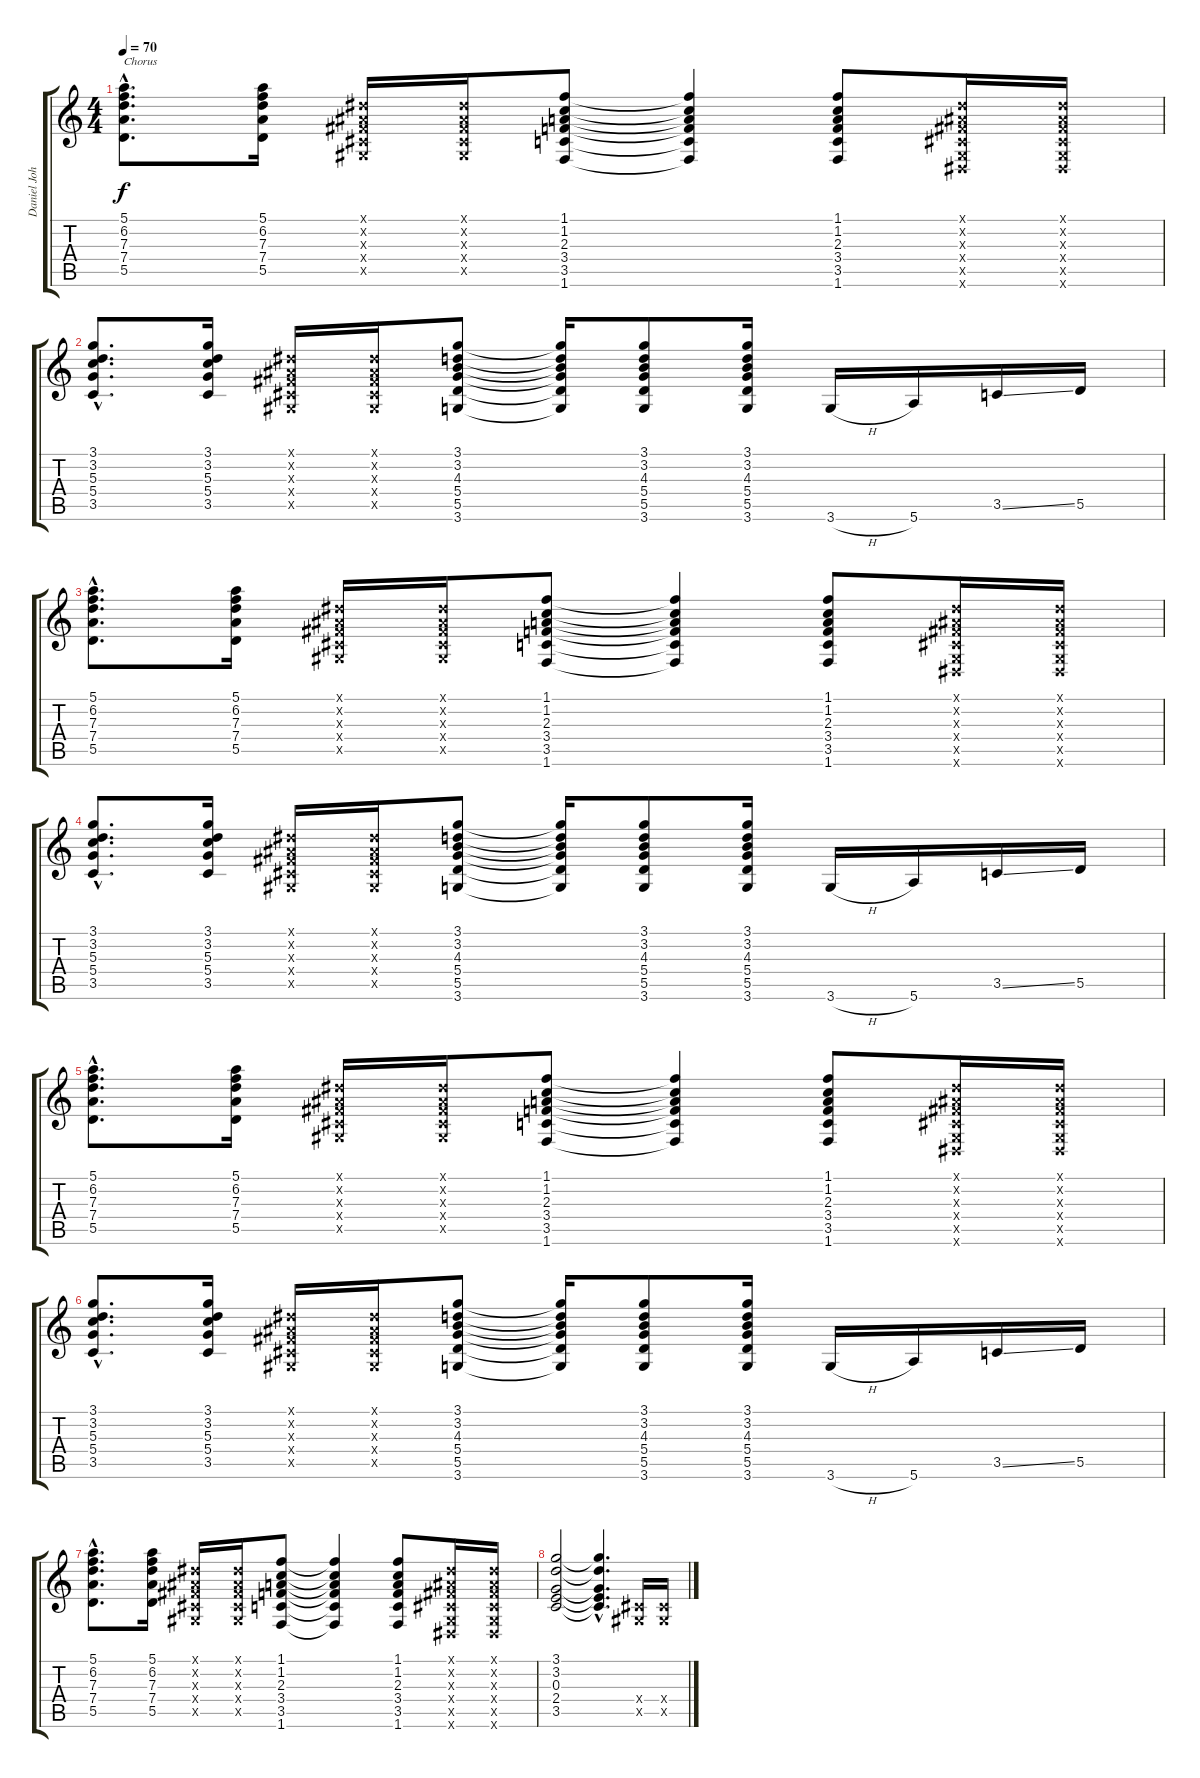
\track ("Daniel Johns (gtr4)" "Daniel Joh") {instrument acousticguitarnylon}
\staff {score tabs}
\tuning (E4 B3 G3 D3 A2 E2) {hide}
\ts (4 4)
\tempo 70
\clef g2
\ks c
(5.1{hac} 6.2{hac} 7.3{hac} 7.4{hac} 5.5{hac}).8{d txt "Chorus" dy f} (5.1 6.2 7.3 7.4 5.5).16 (-1.1{x} -1.2{x} -1.3{x} -1.4{x} -1.5{x}).16 (-1.1{x} -1.2{x} -1.3{x} -1.4{x} -1.5{x}).16 (1.1 1.2 2.3 3.4 3.5 1.6).8 (1.1{t} 1.2{t} 2.3{t} 3.4{t} 3.5{t} 1.6{t}).4 (1.1 1.2 2.3 3.4 3.5 1.6).8 (-1.1{x} -1.2{x} -1.3{x} -1.4{x} -1.5{x} -1.6{x}).16 (-1.1{x} -1.2{x} -1.3{x} -1.4{x} -1.5{x} -1.6{x}).16 |
(3.1{hac} 3.2{hac} 5.3{hac} 5.4{hac} 3.5{hac}).8{d} (3.1 3.2 5.3 5.4 3.5).16 (-1.1{x} -1.2{x} -1.3{x} -1.4{x} -1.5{x}).16 (-1.1{x} -1.2{x} -1.3{x} -1.4{x} -1.5{x}).16 (3.1 3.2 4.3 5.4 5.5 3.6).8 (3.1{t} 3.2{t} 4.3{t} 5.4{t} 5.5{t} 3.6{t}).16 (3.1 3.2 4.3 5.4 5.5 3.6).8 (3.1 3.2 4.3 5.4 5.5 3.6).16 3.6{h}.16 5.6.16 3.5{ss}.16 5.5.16 |
(5.1{hac} 6.2{hac} 7.3{hac} 7.4{hac} 5.5{hac}).8{d} (5.1 6.2 7.3 7.4 5.5).16 (-1.1{x} -1.2{x} -1.3{x} -1.4{x} -1.5{x}).16 (-1.1{x} -1.2{x} -1.3{x} -1.4{x} -1.5{x}).16 (1.1 1.2 2.3 3.4 3.5 1.6).8 (1.1{t} 1.2{t} 2.3{t} 3.4{t} 3.5{t} 1.6{t}).4 (1.1 1.2 2.3 3.4 3.5 1.6).8 (-1.1{x} -1.2{x} -1.3{x} -1.4{x} -1.5{x} -1.6{x}).16 (-1.1{x} -1.2{x} -1.3{x} -1.4{x} -1.5{x} -1.6{x}).16 |
(3.1{hac} 3.2{hac} 5.3{hac} 5.4{hac} 3.5{hac}).8{d} (3.1 3.2 5.3 5.4 3.5).16 (-1.1{x} -1.2{x} -1.3{x} -1.4{x} -1.5{x}).16 (-1.1{x} -1.2{x} -1.3{x} -1.4{x} -1.5{x}).16 (3.1 3.2 4.3 5.4 5.5 3.6).8 (3.1{t} 3.2{t} 4.3{t} 5.4{t} 5.5{t} 3.6{t}).16 (3.1 3.2 4.3 5.4 5.5 3.6).8 (3.1 3.2 4.3 5.4 5.5 3.6).16 3.6{h}.16 5.6.16 3.5{ss}.16 5.5.16 |
(5.1{hac} 6.2{hac} 7.3{hac} 7.4{hac} 5.5{hac}).8{d} (5.1 6.2 7.3 7.4 5.5).16 (-1.1{x} -1.2{x} -1.3{x} -1.4{x} -1.5{x}).16 (-1.1{x} -1.2{x} -1.3{x} -1.4{x} -1.5{x}).16 (1.1 1.2 2.3 3.4 3.5 1.6).8 (1.1{t} 1.2{t} 2.3{t} 3.4{t} 3.5{t} 1.6{t}).4 (1.1 1.2 2.3 3.4 3.5 1.6).8 (-1.1{x} -1.2{x} -1.3{x} -1.4{x} -1.5{x} -1.6{x}).16 (-1.1{x} -1.2{x} -1.3{x} -1.4{x} -1.5{x} -1.6{x}).16 |
(3.1{hac} 3.2{hac} 5.3{hac} 5.4{hac} 3.5{hac}).8{d} (3.1 3.2 5.3 5.4 3.5).16 (-1.1{x} -1.2{x} -1.3{x} -1.4{x} -1.5{x}).16 (-1.1{x} -1.2{x} -1.3{x} -1.4{x} -1.5{x}).16 (3.1 3.2 4.3 5.4 5.5 3.6).8 (3.1{t} 3.2{t} 4.3{t} 5.4{t} 5.5{t} 3.6{t}).16 (3.1 3.2 4.3 5.4 5.5 3.6).8 (3.1 3.2 4.3 5.4 5.5 3.6).16 3.6{h}.16 5.6.16 3.5{ss}.16 5.5.16 |
(5.1{hac} 6.2{hac} 7.3{hac} 7.4{hac} 5.5{hac}).8{d} (5.1 6.2 7.3 7.4 5.5).16 (-1.1{x} -1.2{x} -1.3{x} -1.4{x} -1.5{x}).16 (-1.1{x} -1.2{x} -1.3{x} -1.4{x} -1.5{x}).16 (1.1 1.2 2.3 3.4 3.5 1.6).8 (1.1{t} 1.2{t} 2.3{t} 3.4{t} 3.5{t} 1.6{t}).4 (1.1 1.2 2.3 3.4 3.5 1.6).8 (-1.1{x} -1.2{x} -1.3{x} -1.4{x} -1.5{x} -1.6{x}).16 (-1.1{x} -1.2{x} -1.3{x} -1.4{x} -1.5{x} -1.6{x}).16 |
(3.1 3.2 0.3 2.4 3.5).2 (3.1{hac t} 3.2{hac t} 0.3{hac t} 2.4{hac t} 3.5{hac t}).4{d} (-1.4{x} -1.5{x}).16 (-1.4{x} -1.5{x}).16
